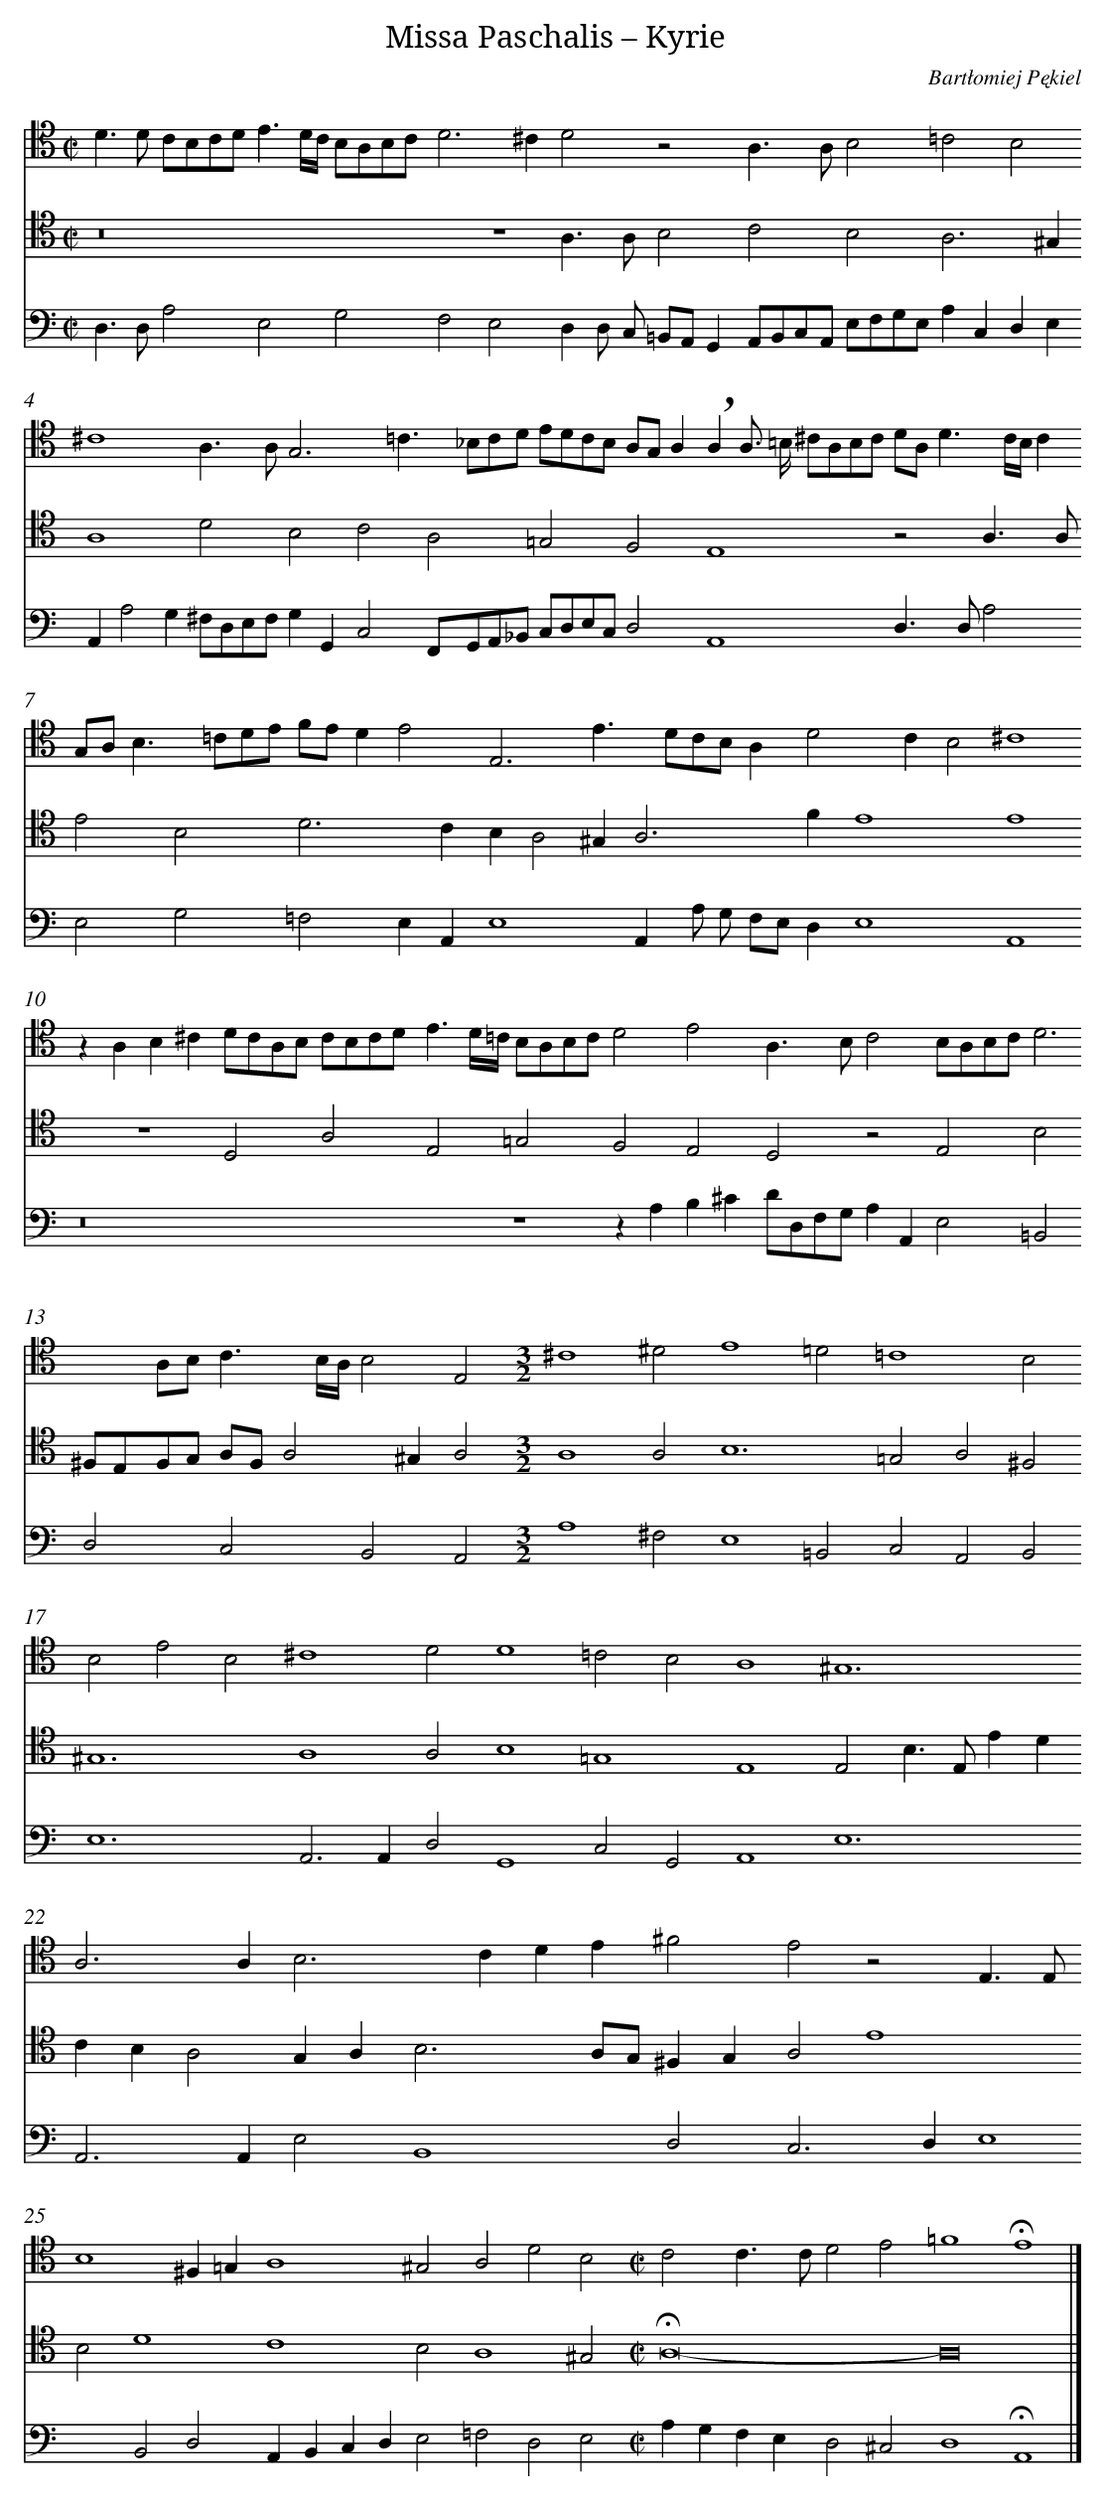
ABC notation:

X:1
T: Missa Paschalis – Kyrie
C: Bartłomiej Pękiel
L: 1/8
M: C|
V: 1 clef=tenor
V: 2 clef=tenor
V: 3 clef=bass
K: C
[V:1] D2>D2 CB,CD2<E2D/C/ B,A,B,C [|]
[V:2] z16 [|]
[V:3] D,2>D,2A,4E,4G,4 [|]
[V:1] D4>^C4D4z4 [|]
[V:2] z8A,2>A,2B,4 [|]
[V:3] F,4E,4D,2D, C, =B,,A,,G,,2 [|]
[V:1] A,2>A,2B,4=C4B,4 [|]
[V:2] C4B,4A,6^G,2 [|]
[V:3] A,,B,,C,A,, E,F,G,E,A,2C,2D,2E,2 [|]
[V:1] ^C8A,2>A,2G,6 [|]
[V:2] A,8D4B,4 [|]
[V:3] A,,2A,4G,2^F,D,E,F,G,2G,,2 [|]
[V:1] =C2>_B,2CD EDCB, A,G,A,2 [|]
[V:2] C4A,4=G,4F,4 [|]
[V:3] C,4F,,G,,A,,_B,, C,D,E,C,D,4 [|]
[V:1] !breath!A,2A,> =B, ^CA,B,C DA,2<D2C/B,/C2 [|]
[V:2] E,8z4A,3A, [|]
[V:3] A,,8D,2>D,2A,4 [|]
[V:1] G,A,2<B,2=CDE FED2E4 [|]
[V:2] E4B,4D6C2 [|]
[V:3] E,4G,4=F,4E,2A,,2 [|]
[V:1] E,6E2>D2CB,A,2D4 [|]
[V:2] B,2A,4^G,4<A,4F2 [|]
[V:3] E,8A,,2A, G, F,E,D,2 [|]
[V:1] C2B,4^C8 [|]
[V:2] E8E8 [|]
[V:3] E,8A,,8 [|]
[V:1] z2A,2B,2^C2DCA,B, CB,CD [|]
[V:2] z8D,4A,4 [|]
[V:3] z16 [|]
[V:1] E3D/=C/ B,A,B,CD4E4 [|]
[V:2] E,4=G,4F,4E,4 [|]
[V:3] z8z2A,2B,2^C2 [|]
[V:1] A,2>B,2C4B,A,B,CD6 [|]
[V:2] D,4z4E,4B,4 [|]
[V:3] DD,F,G,A,2A,,2E,4=B,,4 [|]
[V:1] A,B,2<C2B,/A,/B,4E,4 [|]
[V:2] ^F,E,F,G, A,F,A,4^G,2A,4 [|]
[V:3] D,4C,4B,,4A,,4 [|]
[V:1] [M:3/2]^C8^D4 [|]
[V:2] [M:3/2]A,8A,4 [|]
[V:3] [M:3/2]A,8^F,4 [|]
[V:1] E8=D4 [|]
[V:2] B,12 [|]
[V:3] E,8=B,,4 [|]
[V:1] =C8B,4 [|]
[V:2] =G,4A,4^F,4 [|]
[V:3] C,4A,,4B,,4 [|]
[V:1] B,4E4B,4 [|]
[V:2] ^G,12 [|]
[V:3] E,12 [|]
[V:1] ^C8D4 [|]
[V:2] A,8A,4 [|]
[V:3] A,,4>A,,4D,4 [|]
[V:1] D8=C4 [|]
[V:2] B,8=G,8 [|]
[V:3] G,,8C,4 [|]
[V:1] B,4A,8 [|]
[V:2] E,8 [|]
[V:3] G,,4A,,8 [|]
[V:1] ^G,12 [|]
[V:2] E,4B,2>E,2E2D2 [|]
[V:3] E,12 [|]
[V:1] A,4>A,4B,6 [|]
[V:2] C2B,2A,4G,2A,2 [|]
[V:3] A,,4>A,,4E,4 [|]
[V:1] C2D2E2^F4 [|]
[V:2] B,6A,G,^F,2G,2 [|]
[V:3] B,,8D,4 [|]
[V:1] E4z4E,3E, [|]
[V:2] A,4E8 [|]
[V:3] C,4>D,4E,8 [|]
[V:1] B,8^F,2=G,2 [|]
[V:2] B,4D8 [|]
[V:3] B,,4D,4 [|]
[V:1] A,8^G,4 [|]
[V:2] C8B,4 [|]
[V:3] A,,2B,,2C,2D,2E,4 [|]
[V:1] A,4D4B,4 [|]
[V:2] A,8^G,4 [|]
[V:3] =F,4D,4E,4 [|]
[V:1] [M:C|]C4C2>C2D4E4 [|]
[V:2] [M:C|]!fermata!A,16- [|]
[V:3] [M:C|]A,2G,2F,2E,2D,4^C,4 [|]
[V:1] =F8!fermata!E8 |]
[V:2] A,16 |]
[V:3] D,8!fermata!A,,8 |]
